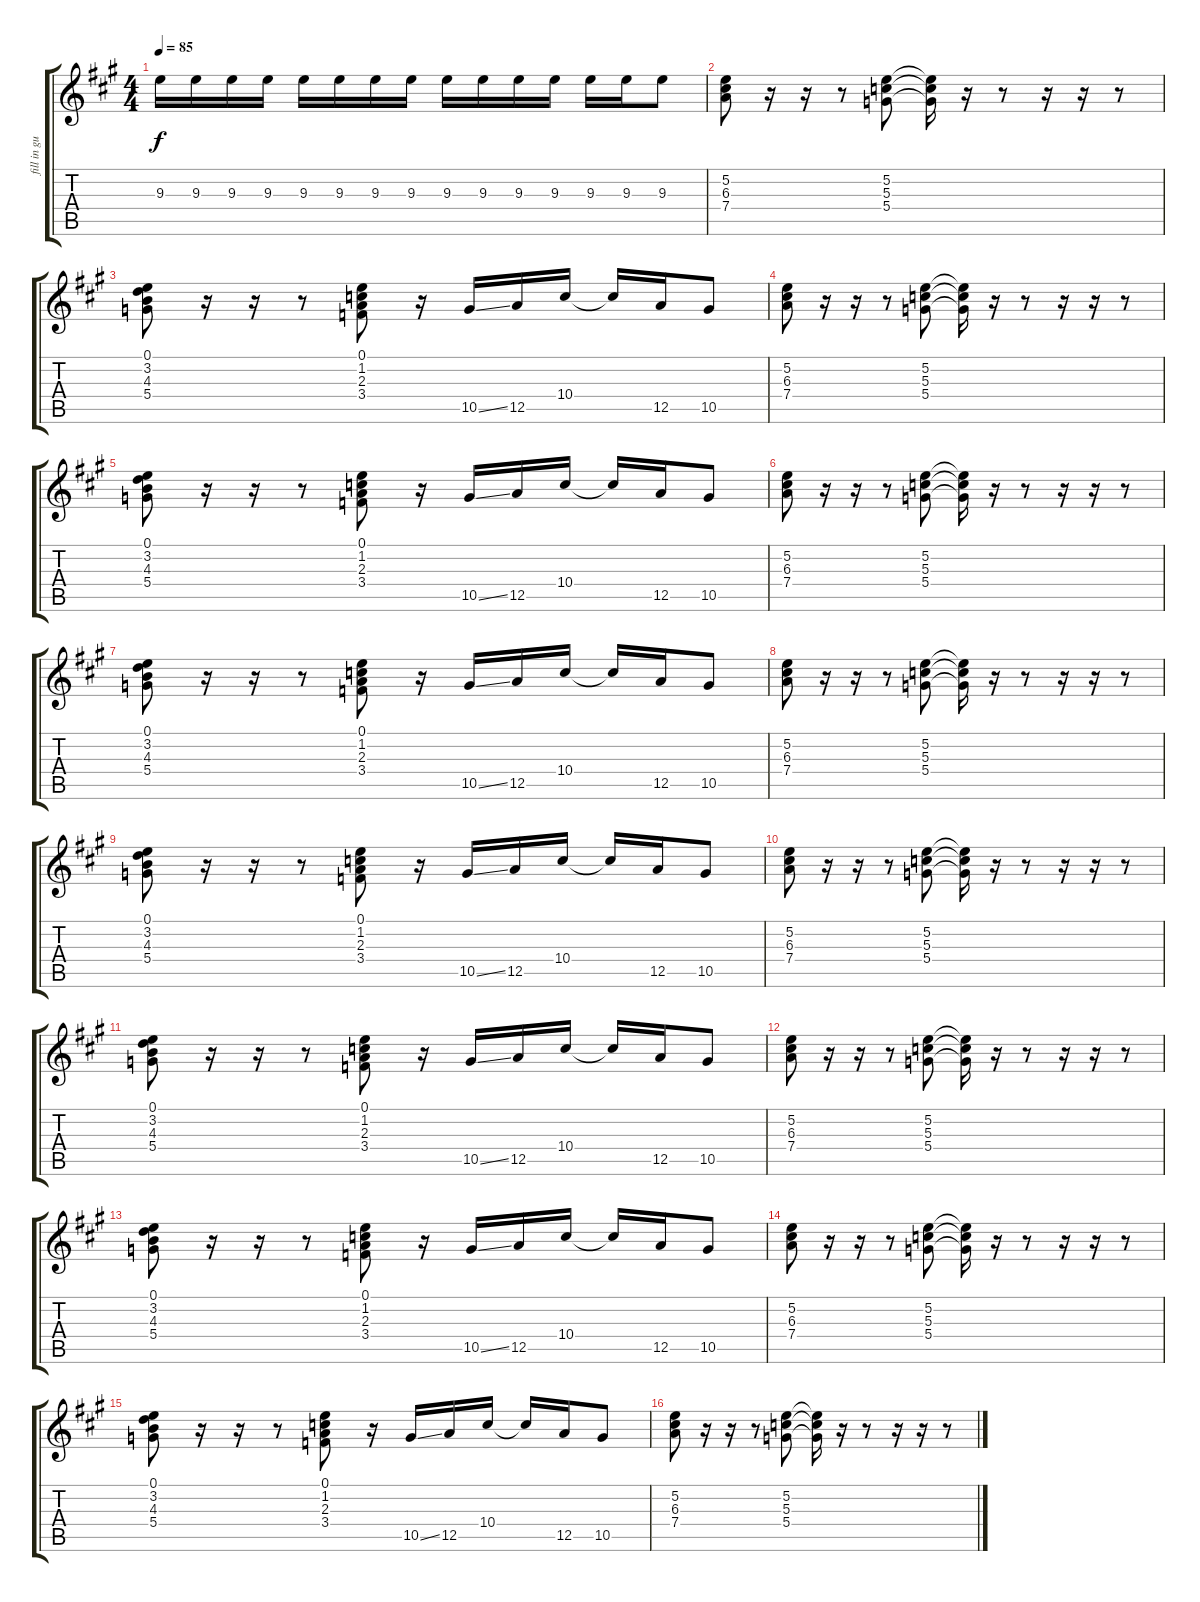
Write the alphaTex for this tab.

\track ("fill in guitar" "fill in gu") {instrument acousticguitarnylon}
\staff {score tabs}
\tuning (E4 B3 G3 D3 A2 E2) {hide}
\ts (4 4)
\tempo 85
\clef g2
\ks a
9.3.16{dy f} 9.3.16 9.3.16 9.3.16 9.3.16 9.3.16 9.3.16 9.3.16 9.3.16 9.3.16 9.3.16 9.3.16 9.3.16 9.3.16 9.3.8 |
(5.2 6.3 7.4).8 r.16 r.16 r.8 (5.2 5.3 5.4).8 (5.2{t} 5.3{t} 5.4{t}).16 r.16 r.8 r.16 r.16 r.8 |
(0.1 3.2 4.3 5.4).8 r.16 r.16 r.8 (0.1 1.2 2.3 3.4).8 r.16 10.5{ss}.16 12.5.16 10.4.16 10.4{t}.16 12.5.16 10.5.8 |
(5.2 6.3 7.4).8 r.16 r.16 r.8 (5.2 5.3 5.4).8 (5.2{t} 5.3{t} 5.4{t}).16 r.16 r.8 r.16 r.16 r.8 |
(0.1 3.2 4.3 5.4).8 r.16 r.16 r.8 (0.1 1.2 2.3 3.4).8 r.16 10.5{ss}.16 12.5.16 10.4.16 10.4{t}.16 12.5.16 10.5.8 |
(5.2 6.3 7.4).8 r.16 r.16 r.8 (5.2 5.3 5.4).8 (5.2{t} 5.3{t} 5.4{t}).16 r.16 r.8 r.16 r.16 r.8 |
(0.1 3.2 4.3 5.4).8 r.16 r.16 r.8 (0.1 1.2 2.3 3.4).8 r.16 10.5{ss}.16 12.5.16 10.4.16 10.4{t}.16 12.5.16 10.5.8 |
(5.2 6.3 7.4).8 r.16 r.16 r.8 (5.2 5.3 5.4).8 (5.2{t} 5.3{t} 5.4{t}).16 r.16 r.8 r.16 r.16 r.8 |
(0.1 3.2 4.3 5.4).8 r.16 r.16 r.8 (0.1 1.2 2.3 3.4).8 r.16 10.5{ss}.16 12.5.16 10.4.16 10.4{t}.16 12.5.16 10.5.8 |
(5.2 6.3 7.4).8 r.16 r.16 r.8 (5.2 5.3 5.4).8 (5.2{t} 5.3{t} 5.4{t}).16 r.16 r.8 r.16 r.16 r.8 |
(0.1 3.2 4.3 5.4).8 r.16 r.16 r.8 (0.1 1.2 2.3 3.4).8 r.16 10.5{ss}.16 12.5.16 10.4.16 10.4{t}.16 12.5.16 10.5.8 |
(5.2 6.3 7.4).8 r.16 r.16 r.8 (5.2 5.3 5.4).8 (5.2{t} 5.3{t} 5.4{t}).16 r.16 r.8 r.16 r.16 r.8 |
(0.1 3.2 4.3 5.4).8 r.16 r.16 r.8 (0.1 1.2 2.3 3.4).8 r.16 10.5{ss}.16 12.5.16 10.4.16 10.4{t}.16 12.5.16 10.5.8 |
(5.2 6.3 7.4).8 r.16 r.16 r.8 (5.2 5.3 5.4).8 (5.2{t} 5.3{t} 5.4{t}).16 r.16 r.8 r.16 r.16 r.8 |
(0.1 3.2 4.3 5.4).8 r.16 r.16 r.8 (0.1 1.2 2.3 3.4).8 r.16 10.5{ss}.16 12.5.16 10.4.16 10.4{t}.16 12.5.16 10.5.8 |
(5.2 6.3 7.4).8 r.16 r.16 r.8 (5.2 5.3 5.4).8 (5.2{t} 5.3{t} 5.4{t}).16 r.16 r.8 r.16 r.16 r.8
